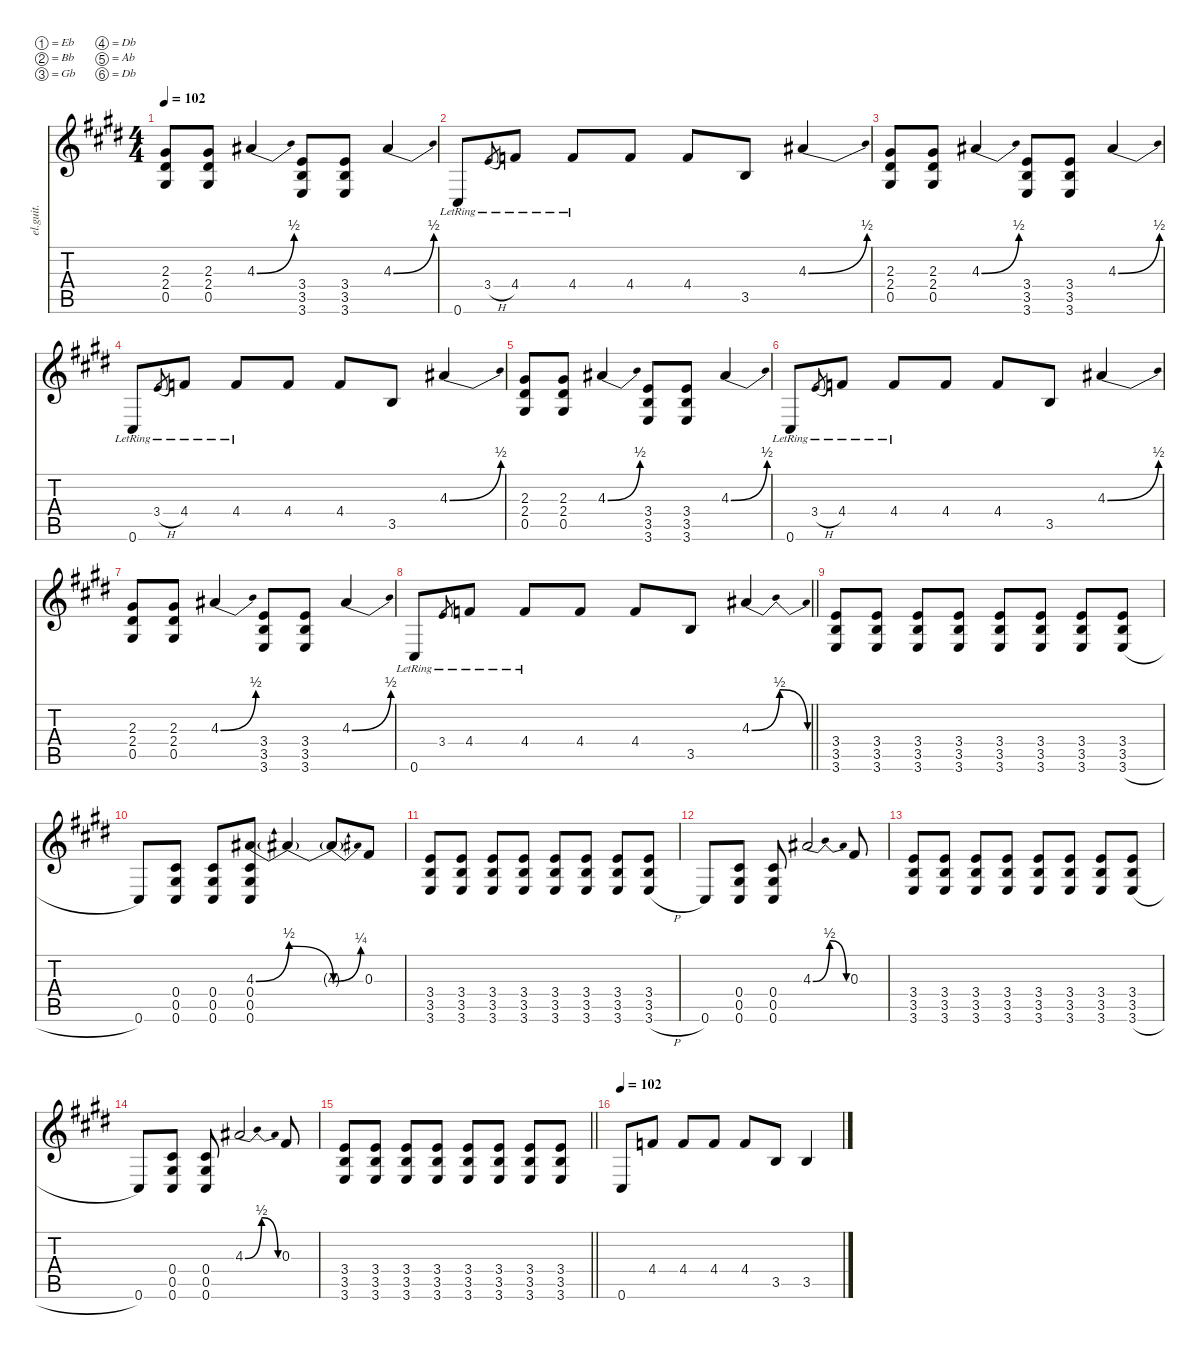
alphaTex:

\defaultSystemsLayout 4
\hideDynamics
\bracketExtendMode nobrackets
\otherSystemsTrackNameOrientation horizontal
\track ("Gutiar 2" "el.guit.") {instrument electricguitarclean}
\staff {score tabs}
\tuning (Eb4 Bb3 Gb3 Db3 Ab2 Db2)
\ts (4 4)
\tempo 102
\clef g2
\ks c#minor
(2.3{acc #} 2.4{acc #} 0.5{acc #}).8{dy f beam Up} (2.3{acc #} 2.4{acc #} 0.5{acc #}).8{beam Up} 4.3{be (bend 0 0 30 2) acc #}.4{beam Up} (3.4{acc forcenatural} 3.5{acc forcenatural} 3.6{acc forcenatural}).8{beam Up} (3.4{acc forcenatural} 3.5{acc forcenatural} 3.6{acc forcenatural}).8{beam Up} 4.3{be (bend 0 0 30 2) acc #}.4{beam Up} |
0.6{lr acc #}.8{beam Up} 3.4{h lr acc forcenatural}.8{gr dy mf beam Up} 4.4{lr acc forcenatural}.8{dy f beam Up} 4.4{lr acc forcenatural}.8{beam Up} 4.4{acc forcenatural}.8{beam Up} 4.4{acc forcenatural}.8{beam Up} 3.5{acc forcenatural}.8{beam Up} 4.3{be (bend 0 0 30 2) acc #}.4{beam Up} |
(2.3{acc #} 2.4{acc #} 0.5{acc #}).8{beam Up} (2.3{acc #} 2.4{acc #} 0.5{acc #}).8{beam Up} 4.3{be (bend 0 0 30 2) acc #}.4{beam Up} (3.4{acc forcenatural} 3.5{acc forcenatural} 3.6{acc forcenatural}).8{beam Up} (3.4{acc forcenatural} 3.5{acc forcenatural} 3.6{acc forcenatural}).8{beam Up} 4.3{be (bend 0 0 30 2) acc #}.4{beam Up} |
0.6{lr acc #}.8{beam Up} 3.4{h lr acc forcenatural}.8{gr dy mf beam Up} 4.4{lr acc forcenatural}.8{dy f beam Up} 4.4{lr acc forcenatural}.8{beam Up} 4.4{acc forcenatural}.8{beam Up} 4.4{acc forcenatural}.8{beam Up} 3.5{acc forcenatural}.8{beam Up} 4.3{be (bend 0 0 30 2) acc #}.4{beam Up} |
(2.3{acc #} 2.4{acc #} 0.5{acc #}).8{beam Up} (2.3{acc #} 2.4{acc #} 0.5{acc #}).8{beam Up} 4.3{be (bend 0 0 30 2) acc #}.4{beam Up} (3.4{acc forcenatural} 3.5{acc forcenatural} 3.6{acc forcenatural}).8{beam Up} (3.4{acc forcenatural} 3.5{acc forcenatural} 3.6{acc forcenatural}).8{beam Up} 4.3{be (bend 0 0 30 2) acc #}.4{beam Up} |
0.6{lr acc #}.8{beam Up} 3.4{h lr acc forcenatural}.8{gr dy mf beam Up} 4.4{lr acc forcenatural}.8{dy f beam Up} 4.4{lr acc forcenatural}.8{beam Up} 4.4{acc forcenatural}.8{beam Up} 4.4{acc forcenatural}.8{beam Up} 3.5{acc forcenatural}.8{beam Up} 4.3{be (bend 0 0 30 2) acc #}.4{beam Up} |
(2.3{acc #} 2.4{acc #} 0.5{acc #}).8{beam Up} (2.3{acc #} 2.4{acc #} 0.5{acc #}).8{beam Up} 4.3{be (bend 0 0 30 2) acc #}.4{beam Up} (3.4{acc forcenatural} 3.5{acc forcenatural} 3.6{acc forcenatural}).8{beam Up} (3.4{acc forcenatural} 3.5{acc forcenatural} 3.6{acc forcenatural}).8{beam Up} 4.3{be (bend 0 0 30 2) acc #}.4{beam Up} |
\barLineRight lightlight
0.6{lr acc #}.8{beam Up} 3.4{lr acc forcenatural}.8{gr dy mf beam Up} 4.4{lr acc forcenatural}.8{dy f beam Up} 4.4{lr acc forcenatural}.8{beam Up} 4.4{acc forcenatural}.8{beam Up} 4.4{acc forcenatural}.8{beam Up} 3.5{acc forcenatural}.8{beam Up} 4.3{be (bendrelease 0 0 15 2 30 2 45 0) acc #}.4{beam Up} |
(3.4{acc forcenatural} 3.5{acc forcenatural} 3.6{acc forcenatural}).8{beam Up} (3.4{acc forcenatural} 3.5{acc forcenatural} 3.6{acc forcenatural}).8{beam Up} (3.4{acc forcenatural} 3.5{acc forcenatural} 3.6{acc forcenatural}).8{beam Up} (3.4{acc forcenatural} 3.5{acc forcenatural} 3.6{acc forcenatural}).8{beam Up} (3.4{acc forcenatural} 3.5{acc forcenatural} 3.6{acc forcenatural}).8{beam Up} (3.4{acc forcenatural} 3.5{acc forcenatural} 3.6{acc forcenatural}).8{beam Up} (3.4{acc forcenatural} 3.5{acc forcenatural} 3.6{acc forcenatural}).8{beam Up} (3.4{acc forcenatural} 3.5{acc forcenatural} 3.6{h acc forcenatural}).8{beam Up} |
0.6{acc #}.8{beam Up} (0.4{acc #} 0.5{acc #} 0.6{acc #}).8{beam Up} (0.4{acc #} 0.5{acc #} 0.6{acc #}).8{beam Up} (4.3{be (bend 0 0 60 2) acc #} 0.4{acc #} 0.5{acc #} 0.6{acc #}).8{beam Up} 4.3{be (release 0 1 60 0) t acc #}.4{beam Up} 4.3{be (bend 0 0 60 1) t acc #}.8{beam Up} 0.3{acc #}.8{beam Up} |
(3.4{acc forcenatural} 3.5{acc forcenatural} 3.6{acc forcenatural}).8{beam Up} (3.4{acc forcenatural} 3.5{acc forcenatural} 3.6{acc forcenatural}).8{beam Up} (3.4{acc forcenatural} 3.5{acc forcenatural} 3.6{acc forcenatural}).8{beam Up} (3.4{acc forcenatural} 3.5{acc forcenatural} 3.6{acc forcenatural}).8{beam Up} (3.4{acc forcenatural} 3.5{acc forcenatural} 3.6{acc forcenatural}).8{beam Up} (3.4{acc forcenatural} 3.5{acc forcenatural} 3.6{acc forcenatural}).8{beam Up} (3.4{acc forcenatural} 3.5{acc forcenatural} 3.6{acc forcenatural}).8{beam Up} (3.4{acc forcenatural} 3.5{acc forcenatural} 3.6{h acc forcenatural}).8{beam Up} |
0.6{acc #}.8{beam Up} (0.4{acc #} 0.5{acc #} 0.6{acc #}).8{beam Up} (0.4{acc #} 0.5{acc #} 0.6{acc #}).8{beam Up} 4.3{be (bendrelease 0 0 15 2 45 2 60 0) acc #}.2{beam Up} 0.3{acc #}.8{beam Up} |
(3.4{acc forcenatural} 3.5{acc forcenatural} 3.6{acc forcenatural}).8{beam Up} (3.4{acc forcenatural} 3.5{acc forcenatural} 3.6{acc forcenatural}).8{beam Up} (3.4{acc forcenatural} 3.5{acc forcenatural} 3.6{acc forcenatural}).8{beam Up} (3.4{acc forcenatural} 3.5{acc forcenatural} 3.6{acc forcenatural}).8{beam Up} (3.4{acc forcenatural} 3.5{acc forcenatural} 3.6{acc forcenatural}).8{beam Up} (3.4{acc forcenatural} 3.5{acc forcenatural} 3.6{acc forcenatural}).8{beam Up} (3.4{acc forcenatural} 3.5{acc forcenatural} 3.6{acc forcenatural}).8{beam Up} (3.4{acc forcenatural} 3.5{acc forcenatural} 3.6{h acc forcenatural}).8{beam Up} |
0.6{acc #}.8{beam Up} (0.4{acc #} 0.5{acc #} 0.6{acc #}).8{beam Up} (0.4{acc #} 0.5{acc #} 0.6{acc #}).8{beam Up} 4.3{be (bendrelease 0 0 15 2 45 2 60 0) acc #}.2{beam Up} 0.3{acc #}.8{beam Up} |
\barLineRight lightlight
(3.4{acc forcenatural} 3.5{acc forcenatural} 3.6{acc forcenatural}).8{beam Up} (3.4{acc forcenatural} 3.5{acc forcenatural} 3.6{acc forcenatural}).8{beam Up} (3.4{acc forcenatural} 3.5{acc forcenatural} 3.6{acc forcenatural}).8{beam Up} (3.4{acc forcenatural} 3.5{acc forcenatural} 3.6{acc forcenatural}).8{beam Up} (3.4{acc forcenatural} 3.5{acc forcenatural} 3.6{acc forcenatural}).8{beam Up} (3.4{acc forcenatural} 3.5{acc forcenatural} 3.6{acc forcenatural}).8{beam Up} (3.4{acc forcenatural} 3.5{acc forcenatural} 3.6{acc forcenatural}).8{beam Up} (3.4{acc forcenatural} 3.5{acc forcenatural} 3.6{acc forcenatural}).8{beam Up} |
\tempo 102
0.6{acc #}.8{beam Up} 4.4{acc forcenatural}.8{beam Up} 4.4{acc forcenatural}.8{beam Up} 4.4{acc forcenatural}.8{beam Up} 4.4{acc forcenatural}.8{beam Up} 3.5{acc forcenatural}.8{beam Up} 3.5{acc forcenatural}.4{beam Up}
